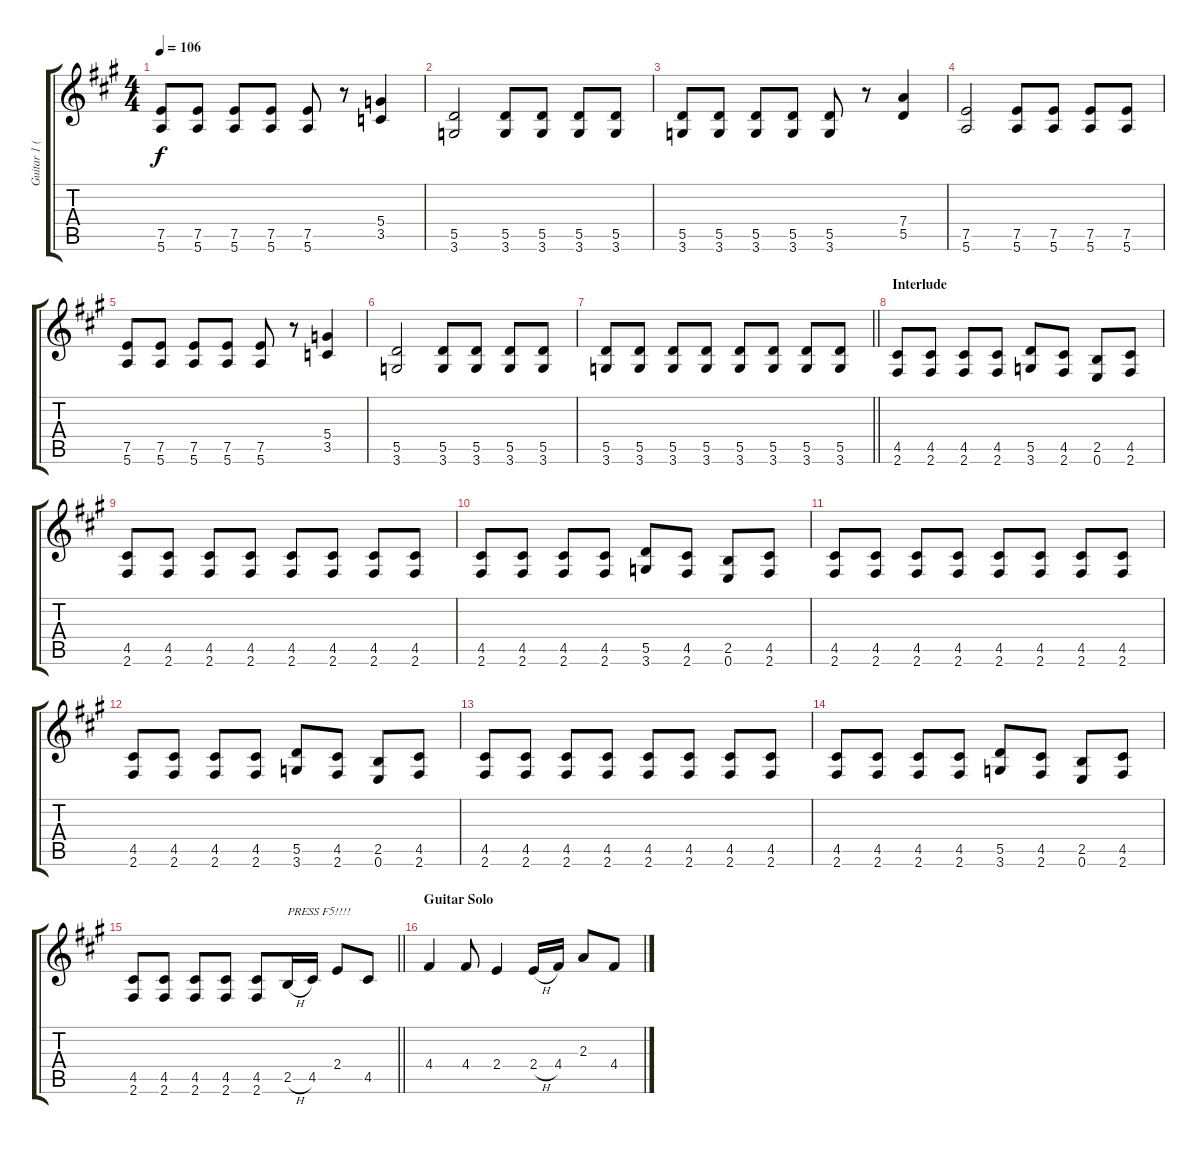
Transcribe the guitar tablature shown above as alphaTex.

\track ("Guitar 1 (Mantas)" "Guitar 1 (") {instrument electricguitarclean}
\staff {score tabs}
\tuning (E4 B3 G3 D3 A2 E2) {hide}
\ts (4 4)
\tempo 106
\clef g2
\ks f#minor
(7.5 5.6).8{dy f} (7.5 5.6).8 (7.5 5.6).8 (7.5 5.6).8 (7.5 5.6).8 r.8 (5.4 3.5).4 |
(5.5 3.6).2 (5.5 3.6).8 (5.5 3.6).8 (5.5 3.6).8 (5.5 3.6).8 |
(5.5 3.6).8 (5.5 3.6).8 (5.5 3.6).8 (5.5 3.6).8 (5.5 3.6).8 r.8 (7.4 5.5).4 |
(7.5 5.6).2 (7.5 5.6).8 (7.5 5.6).8 (7.5 5.6).8 (7.5 5.6).8 |
(7.5 5.6).8 (7.5 5.6).8 (7.5 5.6).8 (7.5 5.6).8 (7.5 5.6).8 r.8 (5.4 3.5).4 |
(5.5 3.6).2 (5.5 3.6).8 (5.5 3.6).8 (5.5 3.6).8 (5.5 3.6).8 |
\barLineRight lightlight
(5.5 3.6).8 (5.5 3.6).8 (5.5 3.6).8 (5.5 3.6).8 (5.5 3.6).8 (5.5 3.6).8 (5.5 3.6).8 (5.5 3.6).8 |
\section ("" "Interlude")
(4.5 2.6).8 (4.5 2.6).8 (4.5 2.6).8 (4.5 2.6).8 (5.5 3.6).8 (4.5 2.6).8 (2.5 0.6).8 (4.5 2.6).8 |
(4.5 2.6).8 (4.5 2.6).8 (4.5 2.6).8 (4.5 2.6).8 (4.5 2.6).8 (4.5 2.6).8 (4.5 2.6).8 (4.5 2.6).8 |
(4.5 2.6).8 (4.5 2.6).8 (4.5 2.6).8 (4.5 2.6).8 (5.5 3.6).8 (4.5 2.6).8 (2.5 0.6).8 (4.5 2.6).8 |
(4.5 2.6).8 (4.5 2.6).8 (4.5 2.6).8 (4.5 2.6).8 (4.5 2.6).8 (4.5 2.6).8 (4.5 2.6).8 (4.5 2.6).8 |
(4.5 2.6).8 (4.5 2.6).8 (4.5 2.6).8 (4.5 2.6).8 (5.5 3.6).8 (4.5 2.6).8 (2.5 0.6).8 (4.5 2.6).8 |
(4.5 2.6).8 (4.5 2.6).8 (4.5 2.6).8 (4.5 2.6).8 (4.5 2.6).8 (4.5 2.6).8 (4.5 2.6).8 (4.5 2.6).8 |
(4.5 2.6).8 (4.5 2.6).8 (4.5 2.6).8 (4.5 2.6).8 (5.5 3.6).8 (4.5 2.6).8 (2.5 0.6).8 (4.5 2.6).8 |
\barLineRight lightlight
(4.5 2.6).8 (4.5 2.6).8 (4.5 2.6).8 (4.5 2.6).8 (4.5 2.6).8 2.5{h}.16{txt "PRESS F5!!!!" instrument overdrivenguitar} 4.5.16 2.4.8 4.5.8 |
\section ("" "Guitar Solo")
4.4.4 4.4.8 2.4.4 2.4{h}.16 4.4.16 2.3.8 4.4.8
